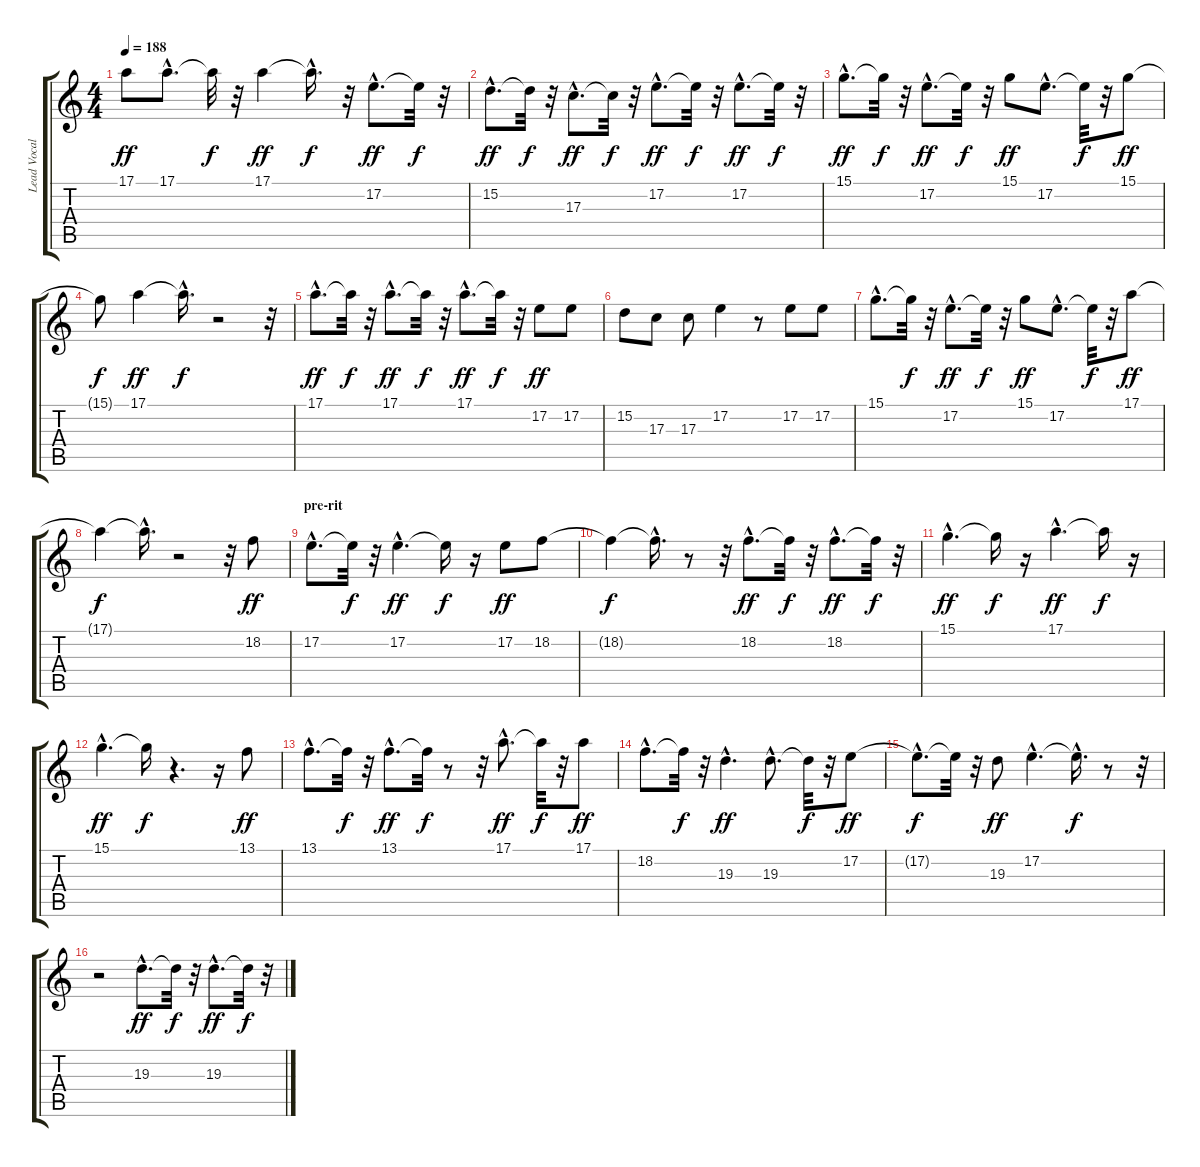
\track ("Lead Vocals (Bruce)" "Lead Vocal") {instrument choiraahs}
\staff {score tabs}
\tuning (E4 B3 G3 D3 A2 E2) {hide}
\ts (4 4)
\tempo 188
\clef g2
\ks c
17.1.8{dy ff} 17.1{hac}.8{d} 17.1{t}.32{dy f} r.32 17.1.4{dy ff} 17.1{hac t}.16{d dy f} r.32 17.2{hac}.8{d dy ff} 17.2{t}.32{dy f} r.32 |
15.2{hac}.8{d dy ff} 15.2{t}.32{dy f} r.32 17.3{hac}.8{d dy ff} 17.3{t}.32{dy f} r.32 17.2{hac}.8{d dy ff} 17.2{t}.32{dy f} r.32 17.2{hac}.8{d dy ff} 17.2{t}.32{dy f} r.32 |
15.1{hac}.8{d dy ff} 15.1{t}.32{dy f} r.32 17.2{hac}.8{d dy ff} 17.2{t}.32{dy f} r.32 15.1.8{dy ff} 17.2{hac}.8{d} 17.2{t}.32{dy f} r.32 15.1.8{dy ff} |
15.1{t}.8{dy f} 17.1.4{dy ff} 17.1{hac t}.16{d dy f} r.2 r.32 |
17.1{hac}.8{d dy ff} 17.1{t}.32{dy f} r.32 17.1{hac}.8{d dy ff} 17.1{t}.32{dy f} r.32 17.1{hac}.8{d dy ff} 17.1{t}.32{dy f} r.32 17.2.8{dy ff} 17.2.8 |
15.2.8 17.3.8 17.3.8 17.2.4 r.8 17.2.8 17.2.8 |
15.1{hac}.8{d} 15.1{t}.32{dy f} r.32 17.2{hac}.8{d dy ff} 17.2{t}.32{dy f} r.32 15.1.8{dy ff} 17.2{hac}.8{d} 17.2{t}.32{dy f} r.32 17.1.8{dy ff} |
17.1{t}.4{dy f} 17.1{hac t}.16{d} r.2 r.32 18.2.8{dy ff} |
\section ("" "pre-rit")
17.2{hac}.8{d} 17.2{t}.32{dy f} r.32 17.2{hac}.4{d dy ff} 17.2{t}.16{dy f} r.16 17.2.8{dy ff} 18.2.8 |
18.2{t}.4{dy f} 18.2{hac t}.16{d} r.8 r.32 18.2{hac}.8{d dy ff} 18.2{t}.32{dy f} r.32 18.2{hac}.8{d dy ff} 18.2{t}.32{dy f} r.32 |
15.1{hac}.4{d dy ff} 15.1{t}.16{dy f} r.16 17.1{hac}.4{d dy ff} 17.1{t}.16{dy f} r.16 |
15.1{hac}.4{d dy ff} 15.1{t}.16{dy f} r.4{d} r.16 13.1.8{dy ff} |
13.1{hac}.8{d} 13.1{t}.32{dy f} r.32 13.1{hac}.8{d dy ff} 13.1{t}.32{dy f} r.8 r.32 17.1{hac}.8{d dy ff} 17.1{t}.32{dy f} r.32 17.1.8{dy ff} |
18.2{hac}.8{d} 18.2{t}.32{dy f} r.32 19.3{hac}.4{d dy ff} 19.3{hac}.8{d} 19.3{t}.32{dy f} r.32 17.2.8{dy ff} |
17.2{hac t}.8{d dy f} 17.2{t}.32 r.32 19.3.8{dy ff} 17.2{hac}.4{d} 17.2{hac t}.16{d dy f} r.8 r.32 |
r.2 19.3{hac}.8{d dy ff} 19.3{t}.32{dy f} r.32 19.3{hac}.8{d dy ff} 19.3{t}.32{dy f} r.32
